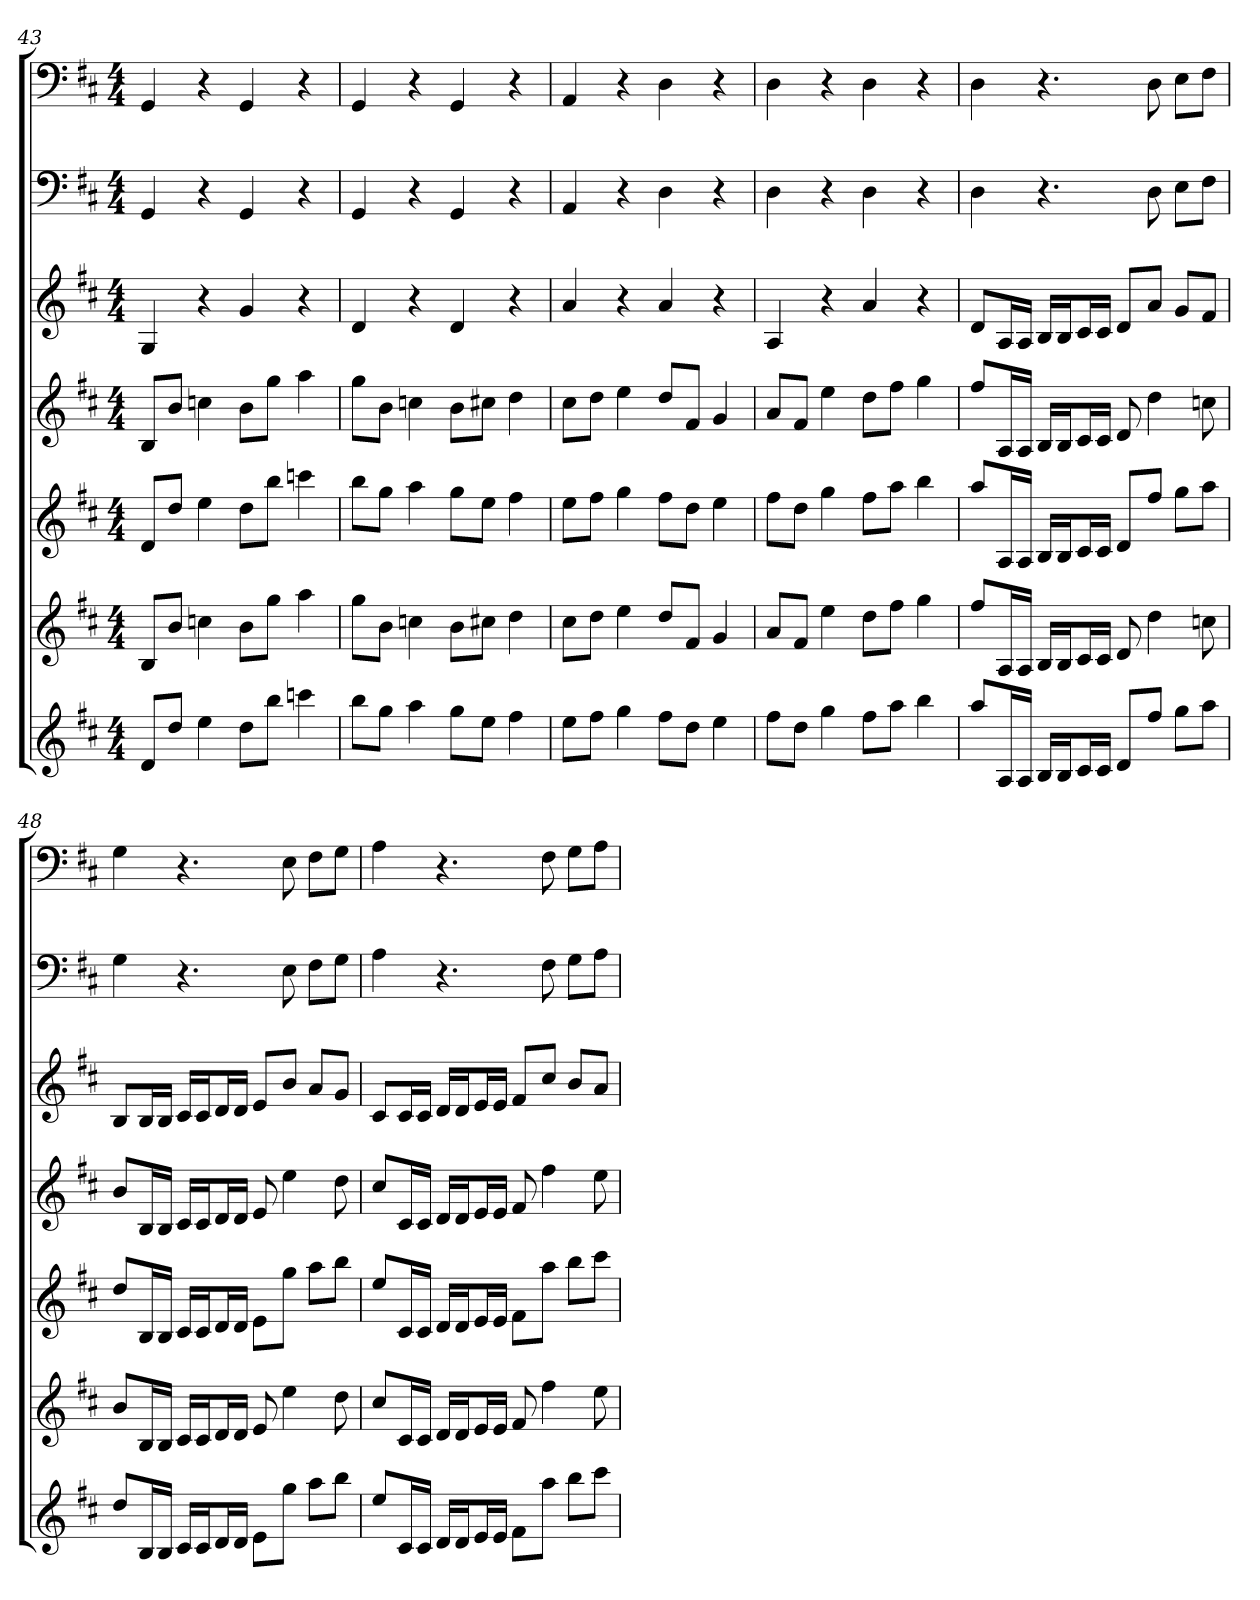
**kern	**kern	**kern	**kern	**kern	**kern	**kern
*part7	*part6	*part5	*part4	*part3	*part2	*part1
*staff7	*staff6	*staff5	*staff4	*staff3	*staff2	*staff1
*k[f#c#]	*k[f#c#]	*k[f#c#]	*k[f#c#]	*k[f#c#]	*k[f#c#]	*k[f#c#]
*D:	*D:	*D:	*D:	*D:	*D:	*D:
*M4/4	*M4/4	*M4/4	*M4/4	*M4/4	*M4/4	*M4/4
=43	=43	=43	=43	=43	=43	=43
8dL	8BL	8dL	8BL	4G	4GG	4GG
8ddJ	8bJ	8ddJ	8bJ	.	.	.
4ee	4ccn	4ee	4ccn	4r	4r	4r
8ddL	8bL	8ddL	8bL	4g	4GG	4GG
8bbJ	8ggJ	8bbJ	8ggJ	.	.	.
4cccn	4aa	4cccn	4aa	4r	4r	4r
=44	=44	=44	=44	=44	=44	=44
8bbL	8ggL	8bbL	8ggL	4d	4GG	4GG
8ggJ	8bJ	8ggJ	8bJ	.	.	.
4aa	4ccn	4aa	4ccn	4r	4r	4r
8ggL	8bL	8ggL	8bL	4d	4GG	4GG
8eeJ	8cc#XJ	8eeJ	8cc#XJ	.	.	.
4ff#	4dd	4ff#	4dd	4r	4r	4r
=45	=45	=45	=45	=45	=45	=45
8eeL	8cc#L	8eeL	8cc#L	4a	4AA	4AA
8ff#J	8ddJ	8ff#J	8ddJ	.	.	.
4gg	4ee	4gg	4ee	4r	4r	4r
8ff#L	8ddL	8ff#L	8ddL	4a	4D	4D
8ddJ	8f#J	8ddJ	8f#J	.	.	.
4ee	4g	4ee	4g	4r	4r	4r
=46	=46	=46	=46	=46	=46	=46
8ff#L	8aL	8ff#L	8aL	4A	4D	4D
8ddJ	8f#J	8ddJ	8f#J	.	.	.
4gg	4ee	4gg	4ee	4r	4r	4r
8ff#L	8ddL	8ff#L	8ddL	4a	4D	4D
8aaJ	8ff#J	8aaJ	8ff#J	.	.	.
4bb	4gg	4bb	4gg	4r	4r	4r
=47	=47	=47	=47	=47	=47	=47
8aaL	8ff#L	8aaL	8ff#L	8dL	4D	4D
16AL	16AL	16AL	16AL	16AL	.	.
16AJJ	16AJJ	16AJJ	16AJJ	16AJJ	.	.
16BLL	16BLL	16BLL	16BLL	16BLL	4.r	4.r
16BJ	16BJ	16BJ	16BJ	16BJ	.	.
16c#L	16c#L	16c#L	16c#L	16c#L	.	.
16c#JJ	16c#JJ	16c#JJ	16c#JJ	16c#JJ	.	.
8dL	8d	8dL	8d	8dL	.	.
8ff#J	4dd	8ff#J	4dd	8aJ	8D	8D
8ggL	.	8ggL	.	8gL	8EL	8EL
8aaJ	8ccn	8aaJ	8ccn	8f#J	8F#J	8F#J
=48	=48	=48	=48	=48	=48	=48
8ddL	8bL	8ddL	8bL	8BL	4G	4G
16BL	16BL	16BL	16BL	16BL	.	.
16BJJ	16BJJ	16BJJ	16BJJ	16BJJ	.	.
16c#LL	16c#LL	16c#LL	16c#LL	16c#LL	4.r	4.r
16c#J	16c#J	16c#J	16c#J	16c#J	.	.
16dL	16dL	16dL	16dL	16dL	.	.
16dJJ	16dJJ	16dJJ	16dJJ	16dJJ	.	.
8eL	8e	8eL	8e	8eL	.	.
8ggJ	4ee	8ggJ	4ee	8bJ	8E	8E
8aaL	.	8aaL	.	8aL	8F#L	8F#L
8bbJ	8dd	8bbJ	8dd	8gJ	8GJ	8GJ
=49	=49	=49	=49	=49	=49	=49
8eeL	8cc#L	8eeL	8cc#L	8c#L	4A	4A
16c#L	16c#L	16c#L	16c#L	16c#L	.	.
16c#JJ	16c#JJ	16c#JJ	16c#JJ	16c#JJ	.	.
16dLL	16dLL	16dLL	16dLL	16dLL	4.r	4.r
16dJ	16dJ	16dJ	16dJ	16dJ	.	.
16eL	16eL	16eL	16eL	16eL	.	.
16eJJ	16eJJ	16eJJ	16eJJ	16eJJ	.	.
8f#L	8f#	8f#L	8f#	8f#L	.	.
8aaJ	4ff#	8aaJ	4ff#	8cc#J	8F#	8F#
8bbL	.	8bbL	.	8bL	8GL	8GL
8ccc#J	8ee	8ccc#J	8ee	8aJ	8AJ	8AJ
=	=	=	=	=	=	=
*-	*-	*-	*-	*-	*-	*-
